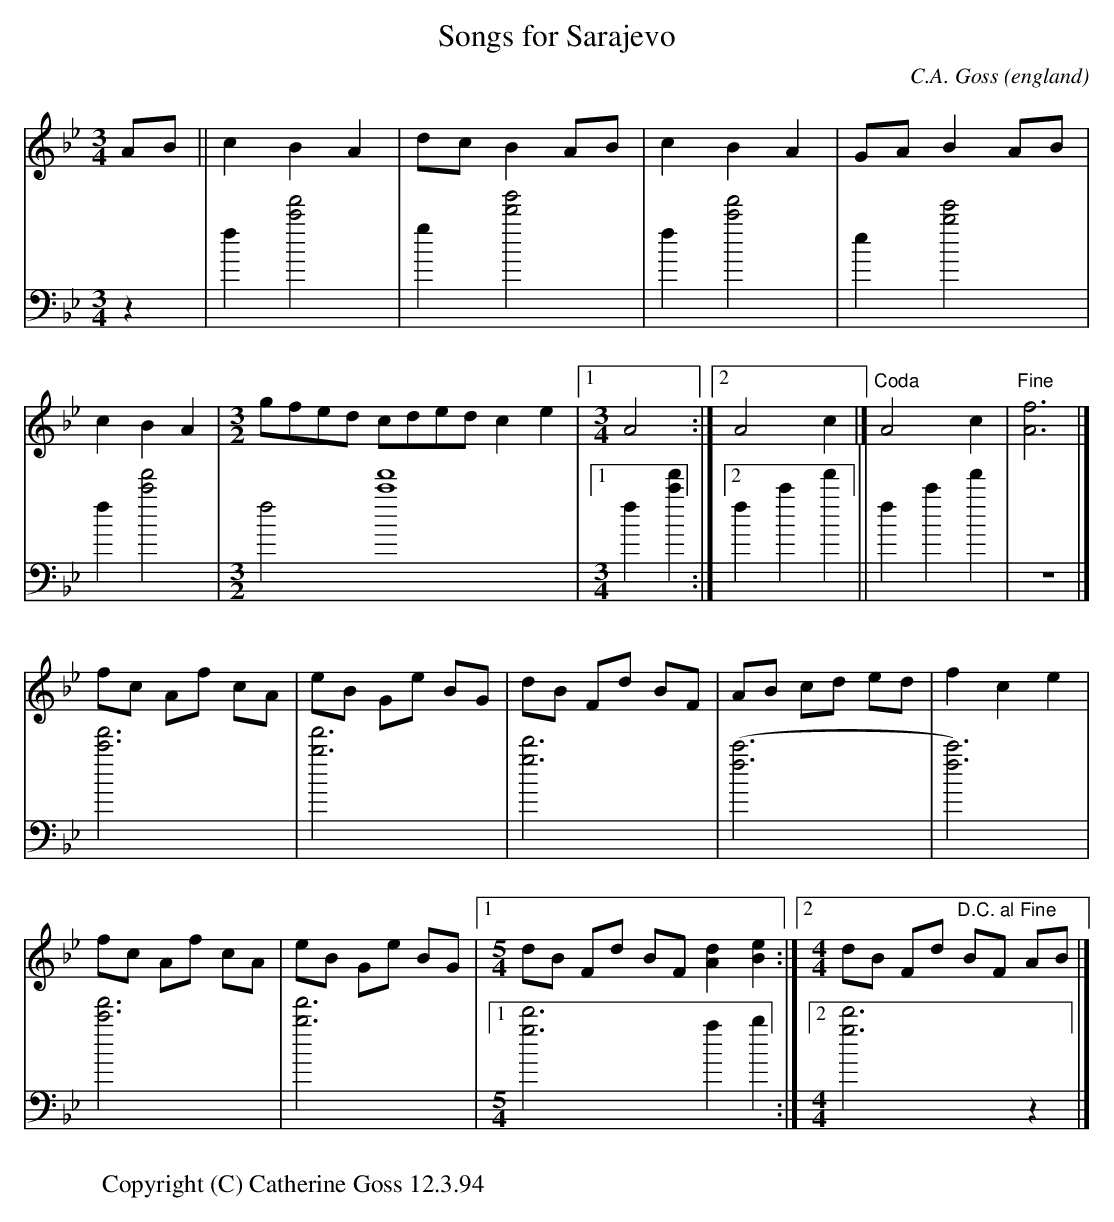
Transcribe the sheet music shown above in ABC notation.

X:1
T:Songs for Sarajevo
O:england
M:3/4
C:C.A. Goss
K:FMix
V:1
AB||\
c2 B2 A2| dc B2 AB|\
c2 B2 A2| GA B2 AB|
c2 B2 A2| \
M:3/2
gfed cded c2e2 |1 \
M:3/4
A4 :|2 A4 c2 |]\
"Coda"A4 c2| "Fine"[A6f6]|]
fc Af cA| eB Ge BG| \
dB Fd BF| AB cd ed| f2 c2 e2|
fc Af cA| eB Ge BG |1 \
M:5/4
dB Fd BF [A2d2] [B2e2] :|2\
M:4/4
dB Fd "D.C. al Fine"BF AB |]
V:2 clef=bass
z2 |\
f2 [c'4f'4] | g2 [d'4g'4] |\
f2 [c'4f'4] | e2 [b4e'4] |\
f2 [c'4f'4] |\
M:3/2
f4 [c'8f'8] |1 \
M:3/4
f2 [c'2f'2] :|2 \
f2 c'2 f'2 ||\
f2c'2f'2 | z6 |]\
[c'6f'6] | [b6f'6] |\
[g6d'6] | [f6(c'6] | \
[c'6)f6] | [c'6f'6] |\
[b6f'6] |1 \
M:5/4
[g6d'6] a2 b2 :|2\
M:4/4
[g6d'6] z2 |]
W:Copyright (C) Catherine Goss 12.3.94
